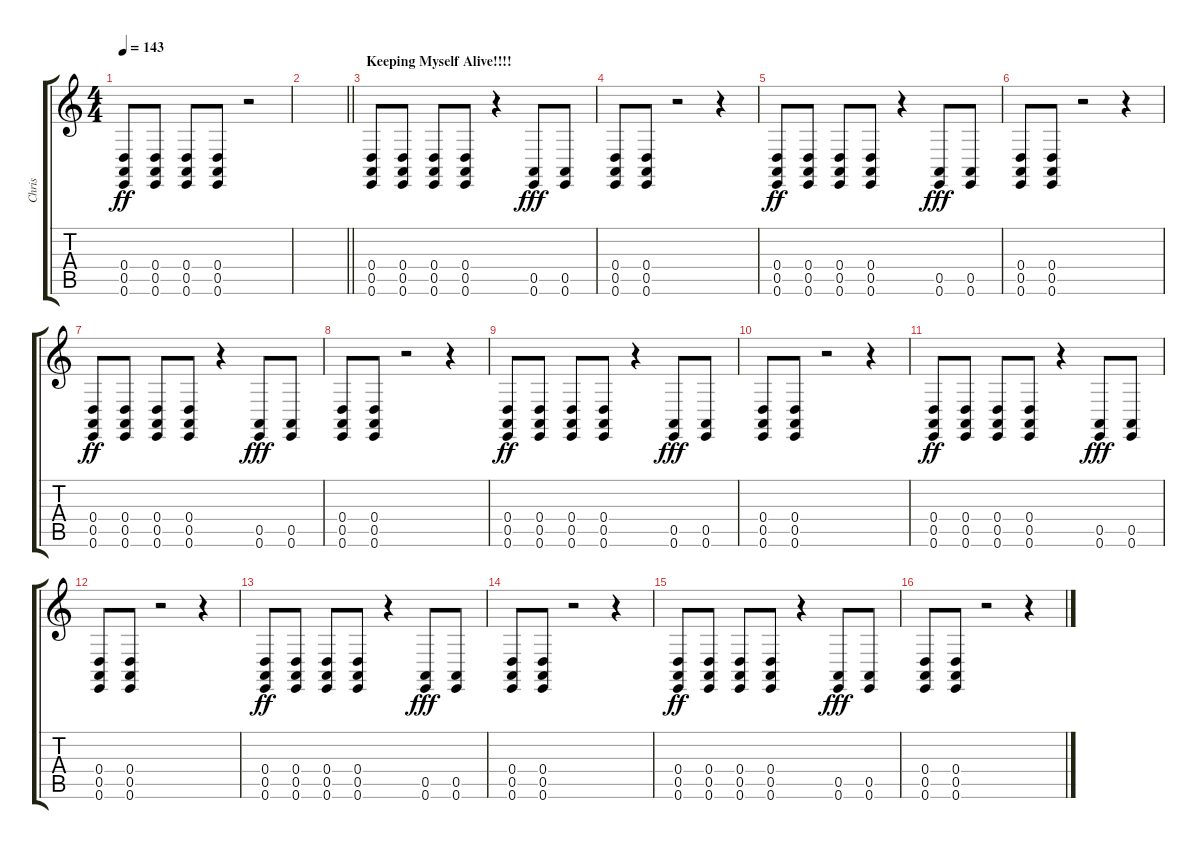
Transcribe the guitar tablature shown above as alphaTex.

\track ("Chris" "Chris") {instrument melodictom}
\staff {score tabs}
\tuning (E4 B3 G3 D3 A2 E2) {hide}
\ts (4 4)
\tempo 143
\clef g2
\ks c
(0.4 0.5 0.6).8{dy ff} (0.4 0.5 0.6).8 (0.4 0.5 0.6).8 (0.4 0.5 0.6).8 r.2 |
\barLineRight lightlight
|
\section ("" "Keeping Myself Alive!!!!")
(0.4 0.5 0.6).8 (0.4 0.5 0.6).8 (0.4 0.5 0.6).8 (0.4 0.5 0.6).8 r.4 (0.5 0.6).8{dy fff} (0.5 0.6).8 |
(0.4 0.5 0.6).8 (0.4 0.5 0.6).8 r.2 r.4 |
(0.4 0.5 0.6).8{dy ff} (0.4 0.5 0.6).8 (0.4 0.5 0.6).8 (0.4 0.5 0.6).8 r.4 (0.5 0.6).8{dy fff} (0.5 0.6).8 |
(0.4 0.5 0.6).8 (0.4 0.5 0.6).8 r.2 r.4 |
(0.4 0.5 0.6).8{dy ff} (0.4 0.5 0.6).8 (0.4 0.5 0.6).8 (0.4 0.5 0.6).8 r.4 (0.5 0.6).8{dy fff} (0.5 0.6).8 |
(0.4 0.5 0.6).8 (0.4 0.5 0.6).8 r.2 r.4 |
(0.4 0.5 0.6).8{dy ff} (0.4 0.5 0.6).8 (0.4 0.5 0.6).8 (0.4 0.5 0.6).8 r.4 (0.5 0.6).8{dy fff} (0.5 0.6).8 |
(0.4 0.5 0.6).8 (0.4 0.5 0.6).8 r.2 r.4 |
(0.4 0.5 0.6).8{dy ff} (0.4 0.5 0.6).8 (0.4 0.5 0.6).8 (0.4 0.5 0.6).8 r.4 (0.5 0.6).8{dy fff} (0.5 0.6).8 |
(0.4 0.5 0.6).8 (0.4 0.5 0.6).8 r.2 r.4 |
(0.4 0.5 0.6).8{dy ff} (0.4 0.5 0.6).8 (0.4 0.5 0.6).8 (0.4 0.5 0.6).8 r.4 (0.5 0.6).8{dy fff} (0.5 0.6).8 |
(0.4 0.5 0.6).8 (0.4 0.5 0.6).8 r.2 r.4 |
(0.4 0.5 0.6).8{dy ff} (0.4 0.5 0.6).8 (0.4 0.5 0.6).8 (0.4 0.5 0.6).8 r.4 (0.5 0.6).8{dy fff} (0.5 0.6).8 |
(0.4 0.5 0.6).8 (0.4 0.5 0.6).8 r.2 r.4
